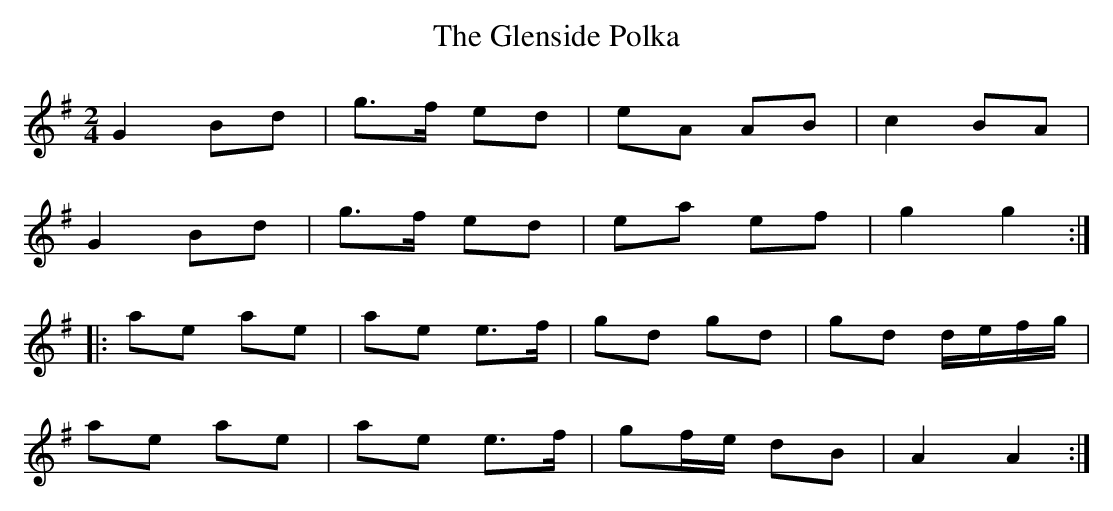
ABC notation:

X:1
T:The Glenside Polka
L:1/8
M:2/4
K:G
G2 Bd|g>f ed| eA AB| c2BA|
G2Bd| g>f ed| ea ef| g2 g2 :|
|:ae ae| ae e>f| gd gd| gd d/e/f/g/|
 ae ae| ae e>f| gf/e/ dB| A2A2:|
